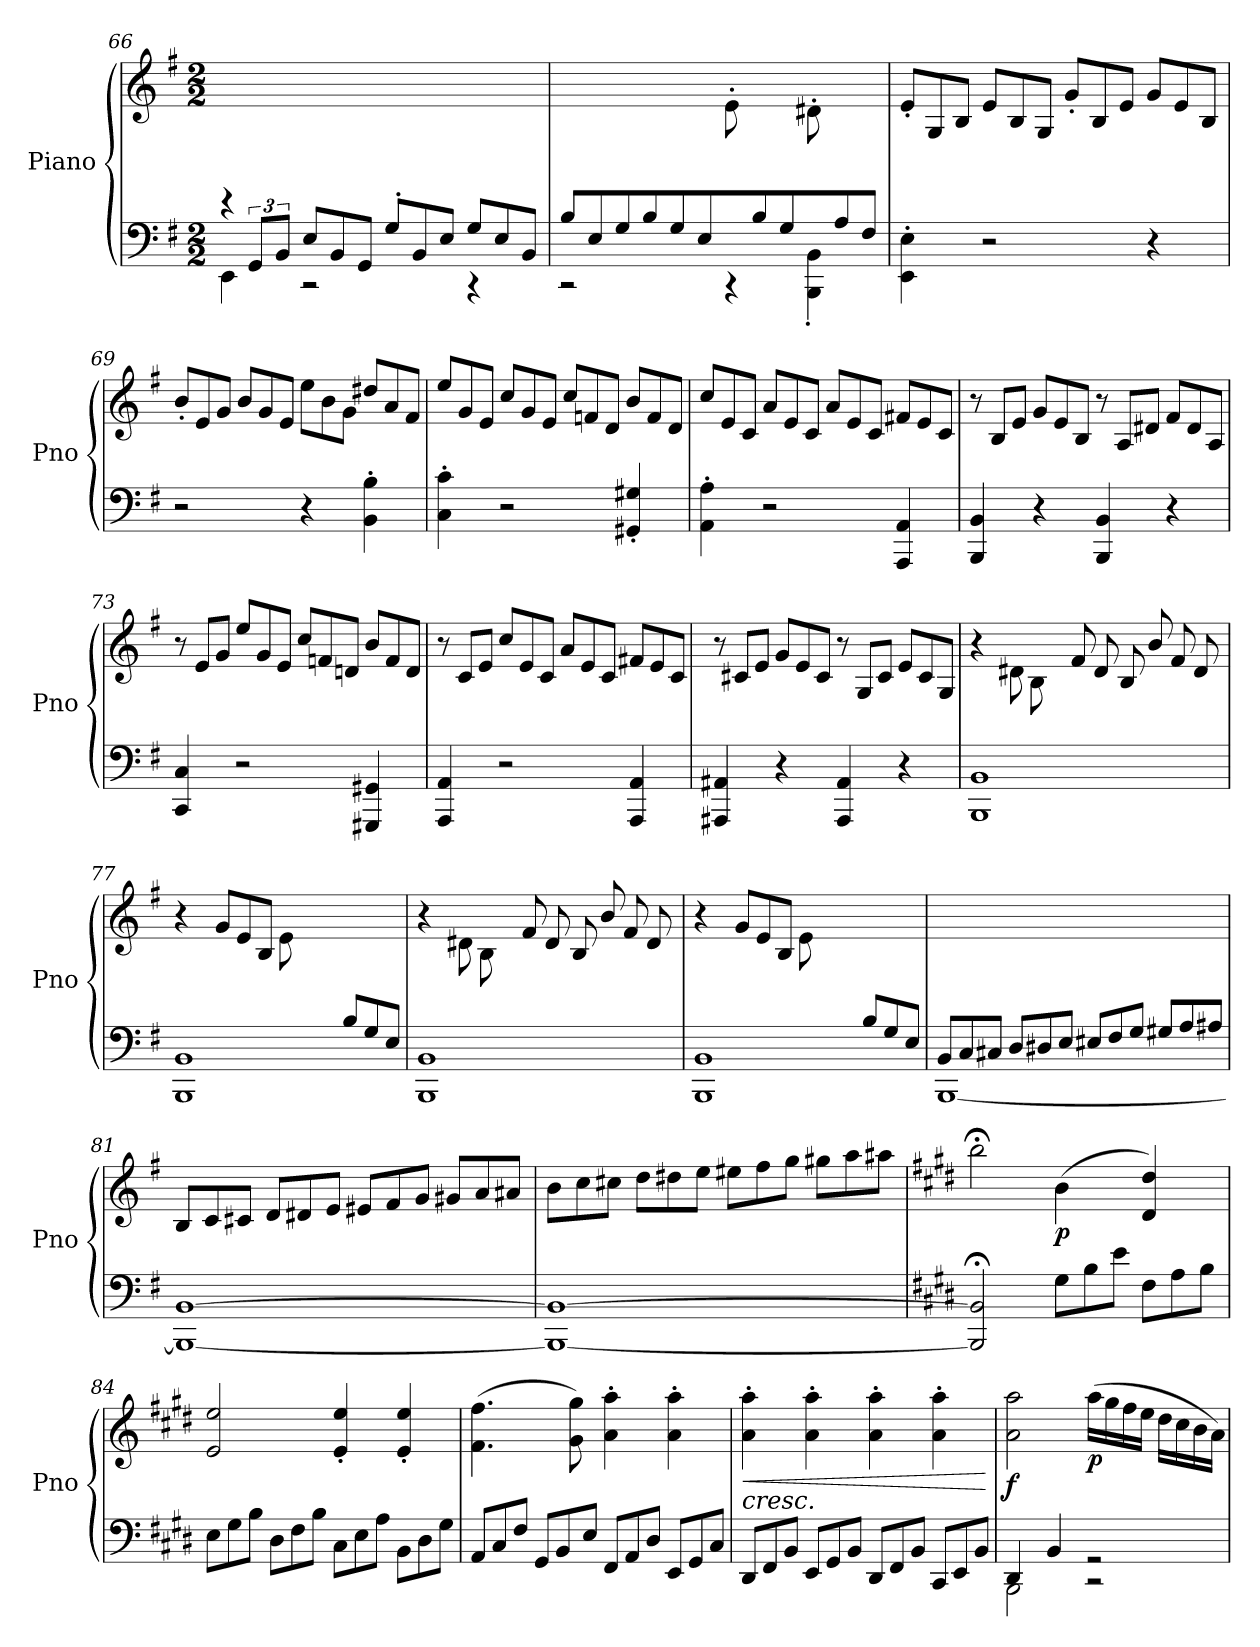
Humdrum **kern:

**kern	**kern	**dynam
*part1	*part1	*part1
*staff2	*staff1	*staff1/2
*I"Piano	*	*
*I'Pno	*	*
*clefF4	*clefG2	*
*k[f#]	*k[f#]	*
*M2/2	*M2/2	*
=66	=66	=66
*^	*	*
12ryy	4EE\	4rAAA	.
12GG/L	.	.	.
12BB/J	.	.	.
*Xtuplet	*	*	*
12E/L	2rCC	2.ryy	.
12BB/	.	.	.
12GG/J	.	.	.
12G'/L	.	.	.
12BB/	.	.	.
12E/J	.	.	.
12G/L	4rCC	.	.
12E/	.	.	.
12BB/J	.	.	.
!!LO:LB:g=z
=67	=67	=67	=67
12B/L	2rCC	2ryy	.
12E/	.	.	.
12G/J	.	.	.
12B/L	.	.	.
12G/	.	.	.
12E/J	.	.	.
*	*	*Xtuplet	*
12ryy	4rCC	12e'\L	.
12B/	.	6ryy	.
12G/J	.	.	.
12ryy	4BBB\' 4BB\'	12d#X'\L	.
12A/	.	6ryy	.
12F#/J	.	.	.
*v	*v	*	*
=68	=68	=68
4EE\' 4E\'	12e'/L	.
.	12G/	.
.	12B/J	.
2r	12e/L	.
.	12B/	.
.	12G/J	.
.	12g'/L	.
.	12B/	.
.	12e/J	.
4r	12g/L	.
.	12e/	.
.	12B/J	.
=69	=69	=69
2r	12b'/L	.
.	12e/	.
.	12g/J	.
.	12b/L	.
.	12g/	.
.	12e/J	.
4r	12ee\L	.
.	12b\	.
.	12g\J	.
4BB\' 4B\'	12dd#X/L	.
.	12a/	.
.	12f#/J	.
!!LO:LB:g=z
=70	=70	=70
4C\' 4c\'	12ee/L	.
.	12g/	.
.	12e/J	.
2r	12cc/L	.
.	12g/	.
.	12e/J	.
.	12cc/L	.
.	12fn/	.
.	12d/J	.
4GG#X/' 4G#X/'	12b/L	.
.	12f/	.
.	12d/J	.
=71	=71	=71
4AA\' 4A\'	12cc/L	.
.	12e/	.
.	12c/J	.
2r	12a/L	.
.	12e/	.
.	12c/J	.
.	12a/L	.
.	12e/	.
.	12c/J	.
4AAA/ 4AA/	12f#X/L	.
.	12e/	.
.	12c/J	.
=72	=72	=72
4BBB/ 4BB/	12r	.
.	12B/L	.
.	12e/J	.
4r	12g/L	.
.	12e/	.
.	12B/J	.
4BBB/ 4BB/	12r	.
.	12A/L	.
.	12d#X/J	.
4r	12f#/L	.
.	12d#/	.
.	12A/J	.
!!LO:LB:g=z
=73	=73	=73
4CC/ 4C/	12r	.
.	12e/L	.
.	12g/J	.
2r	12ee/L	.
.	12g/	.
.	12e/J	.
.	12cc/L	.
.	12fn/	.
.	12dn/J	.
4GGG#X/ 4GG#X/	12b/L	.
.	12f/	.
.	12d/J	.
=74	=74	=74
4AAA/ 4AA/	12r	.
.	12c/L	.
.	12e/J	.
2r	12cc/L	.
.	12e/	.
.	12c/J	.
.	12a/L	.
.	12e/	.
.	12c/J	.
4AAA/ 4AA/	12f#X/L	.
.	12e/	.
.	12c/J	.
=75	=75	=75
4AAA#X/ 4AA#X/	12r	.
.	12c#X/L	.
.	12e/J	.
4r	12g/L	.
.	12e/	.
.	12c#/J	.
4AAA#/ 4AA#/	12r	.
.	12G/L	.
.	12c#/J	.
4r	12e/L	.
.	12c#/	.
.	12G/J	.
!!LO:LB:g=z
=76	=76	=76
*^	*	*
12%5ryy	1BBB 1BB	4r	.
.	.	12d#X\L	.
.	.	12B\	.
12F#/J	.	12ryy	.
2ryy	.	12f#/L	.
.	.	12d#/	.
.	.	12B/J	.
.	.	12b/L	.
.	.	12f#/	.
.	.	12d#/J	.
=77	=77	=77	=77
3..ryy	1BBB 1BB	4r	.
.	.	12g/L	.
.	.	12e/	.
.	.	12B/J	.
.	.	12e\L	.
12B/	.	6ryy	.
12G/J	.	.	.
12B/L	.	4ryy	.
12G/	.	.	.
12E/J	.	.	.
=78	=78	=78	=78
12%5ryy	1BBB 1BB	4r	.
.	.	12d#X\L	.
.	.	12B\	.
12F#/J	.	12ryy	.
2ryy	.	12f#/L	.
.	.	12d#/	.
.	.	12B/J	.
.	.	12b/L	.
.	.	12f#/	.
.	.	12d#/J	.
=79	=79	=79	=79
3..ryy	1BBB 1BB	4r	.
.	.	12g/L	.
.	.	12e/	.
.	.	12B/J	.
.	.	12e\L	.
12B/	.	6ryy	.
12G/J	.	.	.
12B/L	.	4ryy	.
12G/	.	.	.
12E/J	.	.	.
!!LO:PB:g=z
=80	=80	=80	=80
12BB/L	[1BBB	1ryy	.
12C/	.	.	.
12C#X/J	.	.	.
12D/L	.	.	.
12D#X/	.	.	.
12E/J	.	.	.
12E#X/L	.	.	.
12F#/	.	.	.
12G/J	.	.	.
12G#X/L	.	.	.
12A/	.	.	.
12A#X/J	.	.	.
*v	*v	*	*
=81	=81	=81
1BBB_ [1BB	12B/L	.
.	12c/	.
.	12c#X/J	.
.	12d/L	.
.	12d#X/	.
.	12e/J	.
.	12e#X/L	.
.	12f#/	.
.	12g/J	.
.	12g#X/L	.
.	12a/	.
.	12a#X/J	.
!!LO:LB:g=z
=82	=82	=82
1BBB_ 1BB_	12b\L	.
.	12cc\	.
.	12cc#X\J	.
.	12dd\L	.
.	12dd#X\	.
.	12ee\J	.
.	12ee#X\L	.
.	12ff#\	.
.	12gg\J	.
.	12gg#X\L	.
.	12aa\	.
.	12aa#X\J	.
=83	=83	=83
*k[f#c#g#d#]	*k[f#c#g#d#]	*
2BBB/];< 2BB/];<	2bb;<\	.
!	!	!LO:DY:b
12G#\L	(>4b\	p
12B\	.	.
12e\J	.	.
12F#\L	4d#/ 4dd#/)	.
12A\	.	.
12B\J	.	.
=84	=84	=84
12E\L	2e/ 2ee/	.
12G#\	.	.
12B\J	.	.
12D#\L	.	.
12F#\	.	.
12B\J	.	.
12C#\L	4e/' 4ee/'	.
12E\	.	.
12A\J	.	.
12BB\L	4e/' 4ee/'	.
12D#\	.	.
12G#\J	.	.
!!LO:LB:g=z
=85	=85	=85
12AA/L	(>4.f#\ 4.ff#\	.
12C#/	.	.
12F#/J	.	.
12GG#/L	.	.
12BB/	.	.
.	8g#\ 8gg#\)	.
12E/J	.	.
12FF#/L	4a\' 4aa\'	.
12AA/	.	.
12D#/J	.	.
12EE/L	4a\' 4aa\'	.
12GG#/	.	.
12C#/J	.	.
=86	=86	=86
!	!LO:TX:b:i:t=cresc.	!
!	!	!LO:HP:b
12DD#/L	4a\' 4aa\'	<
12FF#/	.	.
12BB/J	.	.
12EE/L	4a\' 4aa\'	.
12GG#/	.	.
12BB/J	.	.
12DD#/L	4a\' 4aa\'	.
12FF#/	.	.
12BB/J	.	.
12CC#/L	4a\' 4aa\'	.
12EE/	.	.
12BB/J	.	.
.	.	[
=87	=87	=87
*^	*	*
!	!	!	!LO:DY:b
4DD#/	2BBB\	2a\ 2aa\	f
4BB/	.	.	.
!	!	!	!LO:DY:b
2rGG	2r	(>16aa\LL	p
.	.	16gg#\	.
.	.	16ff#\	.
.	.	16ee\JJ	.
.	.	16dd#\LL	.
.	.	16cc#\	.
.	.	16b\	.
.	.	16a\JJ)	.
*v	*v	*	*
=	=	=
*-	*-	*-
